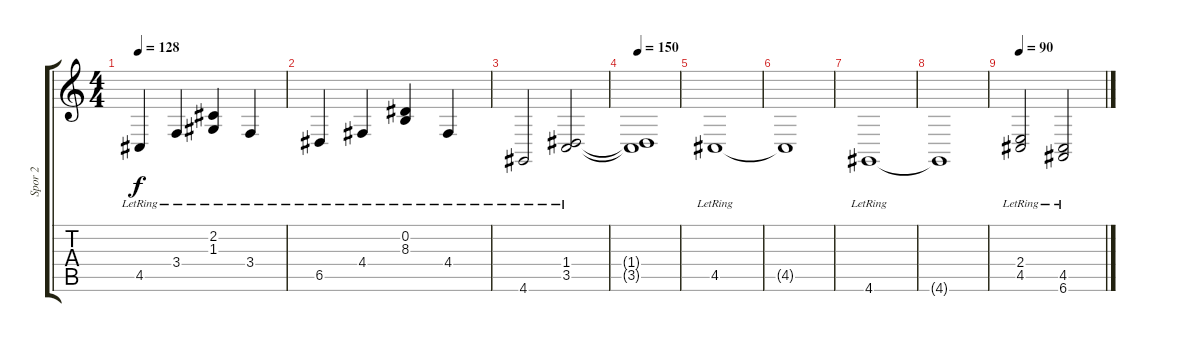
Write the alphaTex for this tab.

\track ("Spor 2" "Spor 2") {instrument brightacousticpiano}
\staff {score tabs}
\tuning (E4 B3 G3 D3 A2 E2) {hide}
\ts (4 4)
\tempo 128
\clef g2
\ks c
4.5{lr}.4{dy f} 3.4{lr}.4 (2.2{lr} 1.3{lr}).4 3.4{lr}.4 |
6.5{lr}.4 4.4{lr}.4 (0.2{lr} 8.3{lr}).4 4.4{lr}.4 |
4.6{lr}.2 (1.4{lr} 3.5{lr}).2 |
\tempo 150
(1.4{t} 3.5{t}).1 |
4.5{lr}.1 |
4.5{t}.1 |
4.6{lr}.1 |
4.6{t}.1 |
\tempo 90
(2.4{lr} 4.5{lr}).2 (4.5{lr} 6.6{lr}).2
